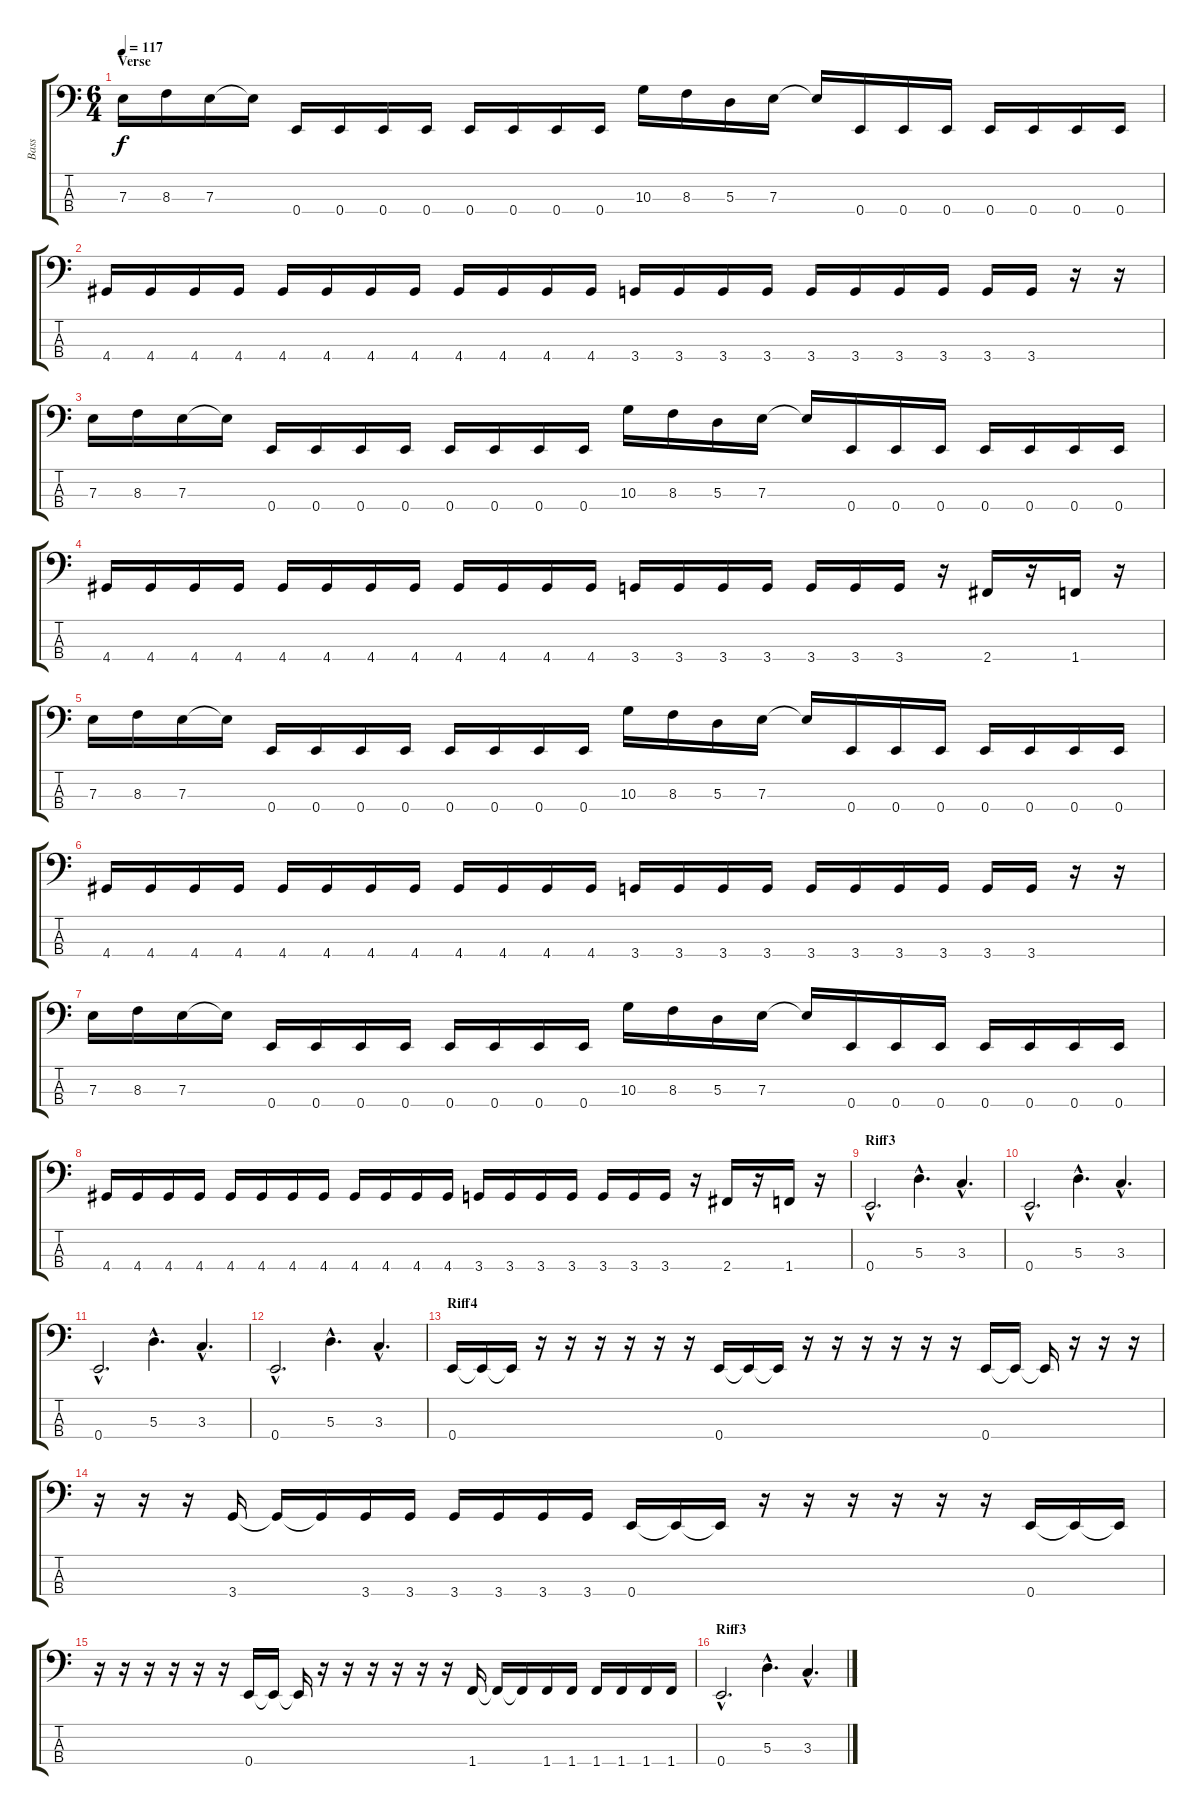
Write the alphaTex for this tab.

\track ("Bass" "Bass") {instrument electricbasspick}
\staff {score tabs}
\tuning (G2 D2 A1 E1) {hide}
\ts (6 4)
\section ("" "Verse")
\tempo 117
\clef f4
\ks c
7.3.16{dy f} 8.3.16 7.3.16 7.3{t}.16 0.4.16 0.4.16 0.4.16 0.4.16 0.4.16 0.4.16 0.4.16 0.4.16 10.3.16 8.3.16 5.3.16 7.3.16 7.3{t}.16 0.4.16 0.4.16 0.4.16 0.4.16 0.4.16 0.4.16 0.4.16 |
4.4.16 4.4.16 4.4.16 4.4.16 4.4.16 4.4.16 4.4.16 4.4.16 4.4.16 4.4.16 4.4.16 4.4.16 3.4.16 3.4.16 3.4.16 3.4.16 3.4.16 3.4.16 3.4.16 3.4.16 3.4.16 3.4.16 r.16 r.16 |
7.3.16 8.3.16 7.3.16 7.3{t}.16 0.4.16 0.4.16 0.4.16 0.4.16 0.4.16 0.4.16 0.4.16 0.4.16 10.3.16 8.3.16 5.3.16 7.3.16 7.3{t}.16 0.4.16 0.4.16 0.4.16 0.4.16 0.4.16 0.4.16 0.4.16 |
4.4.16 4.4.16 4.4.16 4.4.16 4.4.16 4.4.16 4.4.16 4.4.16 4.4.16 4.4.16 4.4.16 4.4.16 3.4.16 3.4.16 3.4.16 3.4.16 3.4.16 3.4.16 3.4.16 r.16 2.4.16 r.16 1.4.16 r.16 |
7.3.16 8.3.16 7.3.16 7.3{t}.16 0.4.16 0.4.16 0.4.16 0.4.16 0.4.16 0.4.16 0.4.16 0.4.16 10.3.16 8.3.16 5.3.16 7.3.16 7.3{t}.16 0.4.16 0.4.16 0.4.16 0.4.16 0.4.16 0.4.16 0.4.16 |
4.4.16 4.4.16 4.4.16 4.4.16 4.4.16 4.4.16 4.4.16 4.4.16 4.4.16 4.4.16 4.4.16 4.4.16 3.4.16 3.4.16 3.4.16 3.4.16 3.4.16 3.4.16 3.4.16 3.4.16 3.4.16 3.4.16 r.16 r.16 |
7.3.16 8.3.16 7.3.16 7.3{t}.16 0.4.16 0.4.16 0.4.16 0.4.16 0.4.16 0.4.16 0.4.16 0.4.16 10.3.16 8.3.16 5.3.16 7.3.16 7.3{t}.16 0.4.16 0.4.16 0.4.16 0.4.16 0.4.16 0.4.16 0.4.16 |
4.4.16 4.4.16 4.4.16 4.4.16 4.4.16 4.4.16 4.4.16 4.4.16 4.4.16 4.4.16 4.4.16 4.4.16 3.4.16 3.4.16 3.4.16 3.4.16 3.4.16 3.4.16 3.4.16 r.16 2.4.16 r.16 1.4.16 r.16 |
\section ("" "Riff3")
0.4{hac}.2{d} 5.3{hac}.4{d} 3.3{hac}.4{d} |
0.4{hac}.2{d} 5.3{hac}.4{d} 3.3{hac}.4{d} |
0.4{hac}.2{d} 5.3{hac}.4{d} 3.3{hac}.4{d} |
0.4{hac}.2{d} 5.3{hac}.4{d} 3.3{hac}.4{d} |
\section ("" "Riff4")
0.4.16 0.4{t}.16 0.4{t}.16 r.16 r.16 r.16 r.16 r.16 r.16 0.4.16 0.4{t}.16 0.4{t}.16 r.16 r.16 r.16 r.16 r.16 r.16 0.4.16 0.4{t}.16 0.4{t}.16 r.16 r.16 r.16 |
r.16 r.16 r.16 3.4.16 3.4{t}.16 3.4{t}.16 3.4.16 3.4.16 3.4.16 3.4.16 3.4.16 3.4.16 0.4.16 0.4{t}.16 0.4{t}.16 r.16 r.16 r.16 r.16 r.16 r.16 0.4.16 0.4{t}.16 0.4{t}.16 |
r.16 r.16 r.16 r.16 r.16 r.16 0.4.16 0.4{t}.16 0.4{t}.16 r.16 r.16 r.16 r.16 r.16 r.16 1.4.16 1.4{t}.16 1.4{t}.16 1.4.16 1.4.16 1.4.16 1.4.16 1.4.16 1.4.16 |
\section ("" "Riff3")
0.4{hac}.2{d} 5.3{hac}.4{d} 3.3{hac}.4{d}
